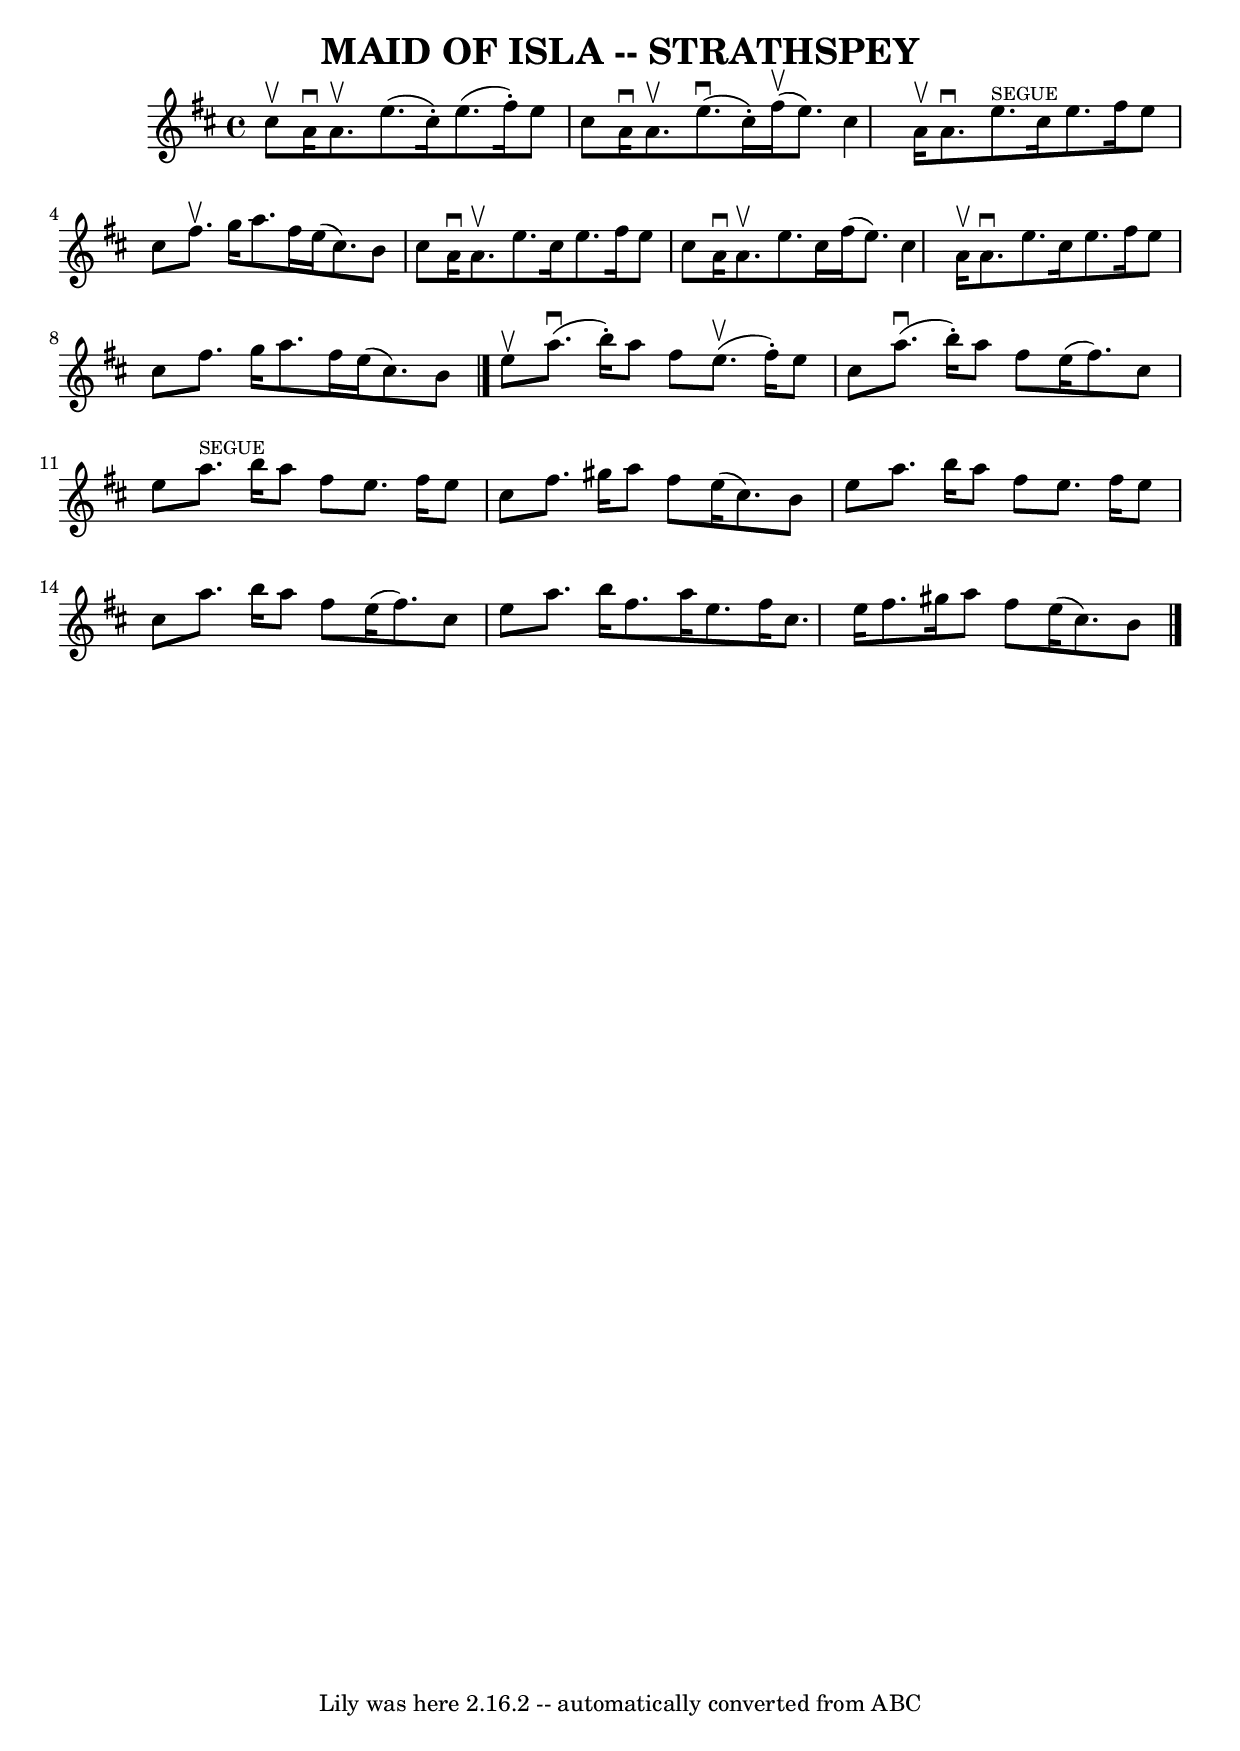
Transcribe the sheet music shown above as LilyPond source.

\version "2.7.40"
\include "Mammoth.ily"
\header {
	%% book = "Ryan's Mammoth Collection of Fiddle Tunes"
	crossRefNumber = "1"
	footnotes = ""
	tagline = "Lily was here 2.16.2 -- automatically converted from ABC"
	title = "MAID OF ISLA -- STRATHSPEY"
}
voicedefault =  {


 \override Staff.TimeSignature #'style = #'C
 \time 4/4 
\key a \mixolydian cis''8^\upbow       |
 a'16^\downbow  
 a'8.^\upbow e''8. (cis''16 -.) e''8. (fis''16 -.) e''8    
cis''8    |
 a'16^\downbow a'8.^\upbow e''8. (^\downbow   
cis''16 -.) fis''16 (^\upbow e''8.) cis''4        |
 a'16 
^\upbow a'8.^\downbow e''8.^\segue cis''16 e''8. fis''16    
e''8 cis''8    |
 fis''8.^\upbow g''16 a''8. fis''16    
e''16 (cis''8.) b'8 cis''8    |
     |
 a'16^\downbow 
 a'8.^\upbow e''8. cis''16 e''8. fis''16 e''8 cis''8    
|
 a'16^\downbow a'8.^\upbow e''8. cis''16 fis''16 (
e''8.) cis''4        |
 a'16^\upbow a'8.^\downbow e''8.    
cis''16 e''8. fis''16 e''8 cis''8    |
 fis''8. g''16    
a''8. fis''16 e''16 (cis''8.) b'8    \bar "|." e''8^\upbow   
    |
 a''8. (^\downbow b''16 -.) a''8 fis''8 e''8. 
(^\upbow fis''16 -.) e''8 cis''8    |
 a''8. (^\downbow   
b''16 -.) a''8 fis''8 e''16 (fis''8.) cis''8 e''8        
|
 a''8.^\segue b''16 a''8 fis''8 e''8. fis''16    
e''8 cis''8    |
 fis''8. gis''16 a''8 fis''8 e''16 (
cis''8.) b'8 e''8    |
     |
 a''8. b''16 a''8    
fis''8 e''8. fis''16 e''8 cis''8    |
 a''8. b''16    
a''8 fis''8 e''16 (fis''8.) cis''8 e''8        |
   
a''8. b''16 fis''8. a''16 e''8. fis''16 cis''8. e''16    
|
 fis''8. gis''16 a''8 fis''8 e''16 (cis''8.) b'8  
  \bar "|."   
}

\score{
    <<

	\context Staff="default"
	{
	    \voicedefault 
	}

    >>
	\layout {
	}
	\midi {}
}
